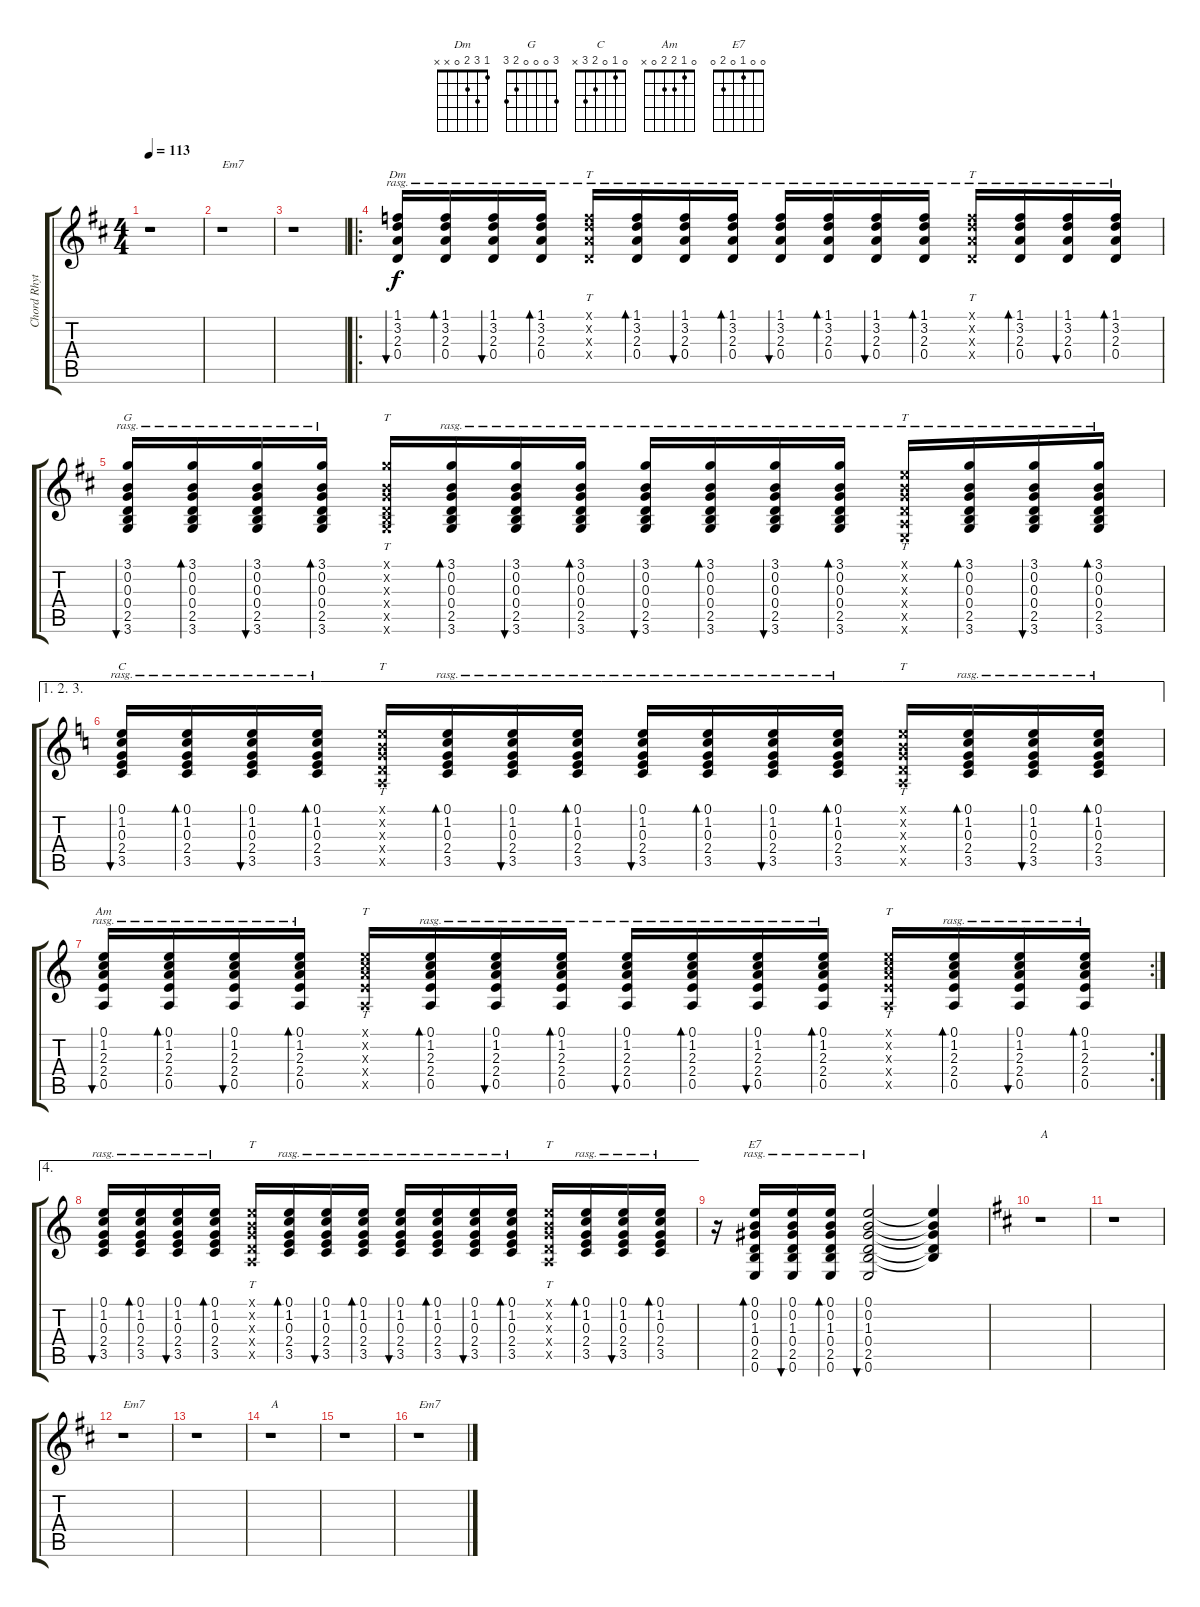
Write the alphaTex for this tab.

\track ("Chord Rhythm Guitar" "Chord Rhyt") {instrument acousticguitarsteel}
\staff {score tabs}
\tuning (E4 B3 G3 D3 A2 E2) {hide}
\chord ("Dm" 1 3 2 0 x x)
\chord ("G" 3 0 0 0 2 3)
\chord ("C" 0 1 0 2 3 x)
\chord ("Am" 0 1 2 2 0 x)
\chord ("E7" 0 0 1 0 2 0)
\ts (4 4)
\tempo 113
\clef g2
\ks d
r.1{dy f} |
r.1{txt "Em7"} |
r.1 |
\ro
(1.1 3.2 2.3 0.4).16{bu 120 ch "Dm" rasg ii} (1.1 3.2 2.3 0.4).16{bd 120 rasg ii} (1.1 3.2 2.3 0.4).16{bu 120 rasg ii} (1.1 3.2 2.3 0.4).16{bd 120 rasg ii} (1.1{x} 3.2{x} 2.3{x} 0.4{x}).16{tt rasg ii} (1.1 3.2 2.3 0.4).16{bd 120 rasg ii} (1.1 3.2 2.3 0.4).16{bu 120 rasg ii} (1.1 3.2 2.3 0.4).16{bd 120 rasg ii} (1.1 3.2 2.3 0.4).16{bu 120 rasg ii} (1.1 3.2 2.3 0.4).16{bd 120 rasg ii} (1.1 3.2 2.3 0.4).16{bu 120 rasg ii} (1.1 3.2 2.3 0.4).16{bd 120 rasg ii} (1.1{x} 3.2{x} 2.3{x} 0.4{x}).16{tt rasg ii} (1.1 3.2 2.3 0.4).16{bd 120 rasg ii} (1.1 3.2 2.3 0.4).16{bu 120 rasg ii} (1.1 3.2 2.3 0.4).16{bd 120 rasg ii} |
(3.1 0.2 0.3 0.4 2.5 3.6).16{bu 120 ch "G" rasg ii} (3.1 0.2 0.3 0.4 2.5 3.6).16{bd 120 rasg ii} (3.1 0.2 0.3 0.4 2.5 3.6).16{bu 120 rasg ii} (3.1 0.2 0.3 0.4 2.5 3.6).16{bd 120 rasg ii} (3.1{x} 0.2{x} 0.3{x} 0.4{x} 2.5{x} 3.6{x}).16{tt} (3.1 0.2 0.3 0.4 2.5 3.6).16{bd 120 rasg ii} (3.1 0.2 0.3 0.4 2.5 3.6).16{bu 120 rasg ii} (3.1 0.2 0.3 0.4 2.5 3.6).16{bd 120 rasg ii} (3.1 0.2 0.3 0.4 2.5 3.6).16{bu 120 rasg ii} (3.1 0.2 0.3 0.4 2.5 3.6).16{bd 120 rasg ii} (3.1 0.2 0.3 0.4 2.5 3.6).16{bu 120 rasg ii} (3.1 0.2 0.3 0.4 2.5 3.6).16{bd 120 rasg ii} (0.1{x} 0.2{x} 0.3{x} 0.4{x} 0.5{x} 0.6{x}).16{tt rasg ii} (3.1 0.2 0.3 0.4 2.5 3.6).16{bd 120 rasg ii} (3.1 0.2 0.3 0.4 2.5 3.6).16{bu 120 rasg ii} (3.1 0.2 0.3 0.4 2.5 3.6).16{bd 120 rasg ii} |
\ae (1 2 3)
\ks c
(0.1 1.2 0.3 2.4 3.5).16{bu 120 ch "C" rasg ii} (0.1 1.2 0.3 2.4 3.5).16{bd 120 rasg ii} (0.1 1.2 0.3 2.4 3.5).16{bu 120 rasg ii} (0.1 1.2 0.3 2.4 3.5).16{bd 120 rasg ii} (0.1{x} 0.2{x} 0.3{x} 0.4{x} 0.5{x}).16{tt} (0.1 1.2 0.3 2.4 3.5).16{bd 120 rasg ii} (0.1 1.2 0.3 2.4 3.5).16{bu 120 rasg ii} (0.1 1.2 0.3 2.4 3.5).16{bd 120 rasg ii} (0.1 1.2 0.3 2.4 3.5).16{bu 120 rasg ii} (0.1 1.2 0.3 2.4 3.5).16{bd 120 rasg ii} (0.1 1.2 0.3 2.4 3.5).16{bu 120 rasg ii} (0.1 1.2 0.3 2.4 3.5).16{bd 120 rasg ii} (0.1{x} 0.2{x} 0.3{x} 0.4{x} 0.5{x}).16{tt} (0.1 1.2 0.3 2.4 3.5).16{bd 120 rasg ii} (0.1 1.2 0.3 2.4 3.5).16{bu 120 rasg ii} (0.1 1.2 0.3 2.4 3.5).16{bd 120 rasg ii} |
\rc 2
(0.1 1.2 2.3 2.4 0.5).16{bu 120 ch "Am" rasg ii} (0.1 1.2 2.3 2.4 0.5).16{bd 120 rasg ii} (0.1 1.2 2.3 2.4 0.5).16{bu 120 rasg ii} (0.1 1.2 2.3 2.4 0.5).16{bd 120 rasg ii} (0.1{x} 1.2{x} 2.3{x} 2.4{x} 0.5{x}).16{tt} (0.1 1.2 2.3 2.4 0.5).16{bd 120 rasg ii} (0.1 1.2 2.3 2.4 0.5).16{bu 120 rasg ii} (0.1 1.2 2.3 2.4 0.5).16{bd 120 rasg ii} (0.1 1.2 2.3 2.4 0.5).16{bu 120 rasg ii} (0.1 1.2 2.3 2.4 0.5).16{bd 120 rasg ii} (0.1 1.2 2.3 2.4 0.5).16{bu 120 rasg ii} (0.1 1.2 2.3 2.4 0.5).16{bd 120 rasg ii} (0.1{x} 1.2{x} 2.3{x} 2.4{x} 0.5{x}).16{tt} (0.1 1.2 2.3 2.4 0.5).16{bd 120 rasg ii} (0.1 1.2 2.3 2.4 0.5).16{bu 120 rasg ii} (0.1 1.2 2.3 2.4 0.5).16{bd 120 rasg ii} |
\ae 4
(0.1 1.2 0.3 2.4 3.5).16{bu 120 rasg ii} (0.1 1.2 0.3 2.4 3.5).16{bd 120 rasg ii} (0.1 1.2 0.3 2.4 3.5).16{bu 120 rasg ii} (0.1 1.2 0.3 2.4 3.5).16{bd 120 rasg ii} (0.1{x} 0.2{x} 0.3{x} 0.4{x} 0.5{x}).16{tt} (0.1 1.2 0.3 2.4 3.5).16{bd 120 rasg ii} (0.1 1.2 0.3 2.4 3.5).16{bu 120 rasg ii} (0.1 1.2 0.3 2.4 3.5).16{bd 120 rasg ii} (0.1 1.2 0.3 2.4 3.5).16{bu 120 rasg ii} (0.1 1.2 0.3 2.4 3.5).16{bd 120 rasg ii} (0.1 1.2 0.3 2.4 3.5).16{bu 120 rasg ii} (0.1 1.2 0.3 2.4 3.5).16{bd 120 rasg ii} (0.1{x} 0.2{x} 0.3{x} 0.4{x} 0.5{x}).16{tt} (0.1 1.2 0.3 2.4 3.5).16{bd 120 rasg ii} (0.1 1.2 0.3 2.4 3.5).16{bu 120 rasg ii} (0.1 1.2 0.3 2.4 3.5).16{bd 120 rasg ii} |
r.16{volume 14} (0.1 0.2 1.3 0.4 2.5 0.6).16{bd 60 ch "E7" rasg ii} (0.1 0.2 1.3 0.4 2.5 0.6).16{bu 60 rasg ii} (0.1 0.2 1.3 0.4 2.5 0.6).16{bd 120 rasg ii} (0.1 0.2 1.3 0.4 2.5 0.6).2{bu 120 rasg ii} (0.1{t} 0.2{t} 1.3{t} 0.4{t} 2.5{t}).4 |
\ks d
r.1{txt "A"} |
r.1 |
r.1{txt "Em7"} |
r.1 |
r.1{txt "A"} |
r.1 |
r.1{txt "Em7"}
